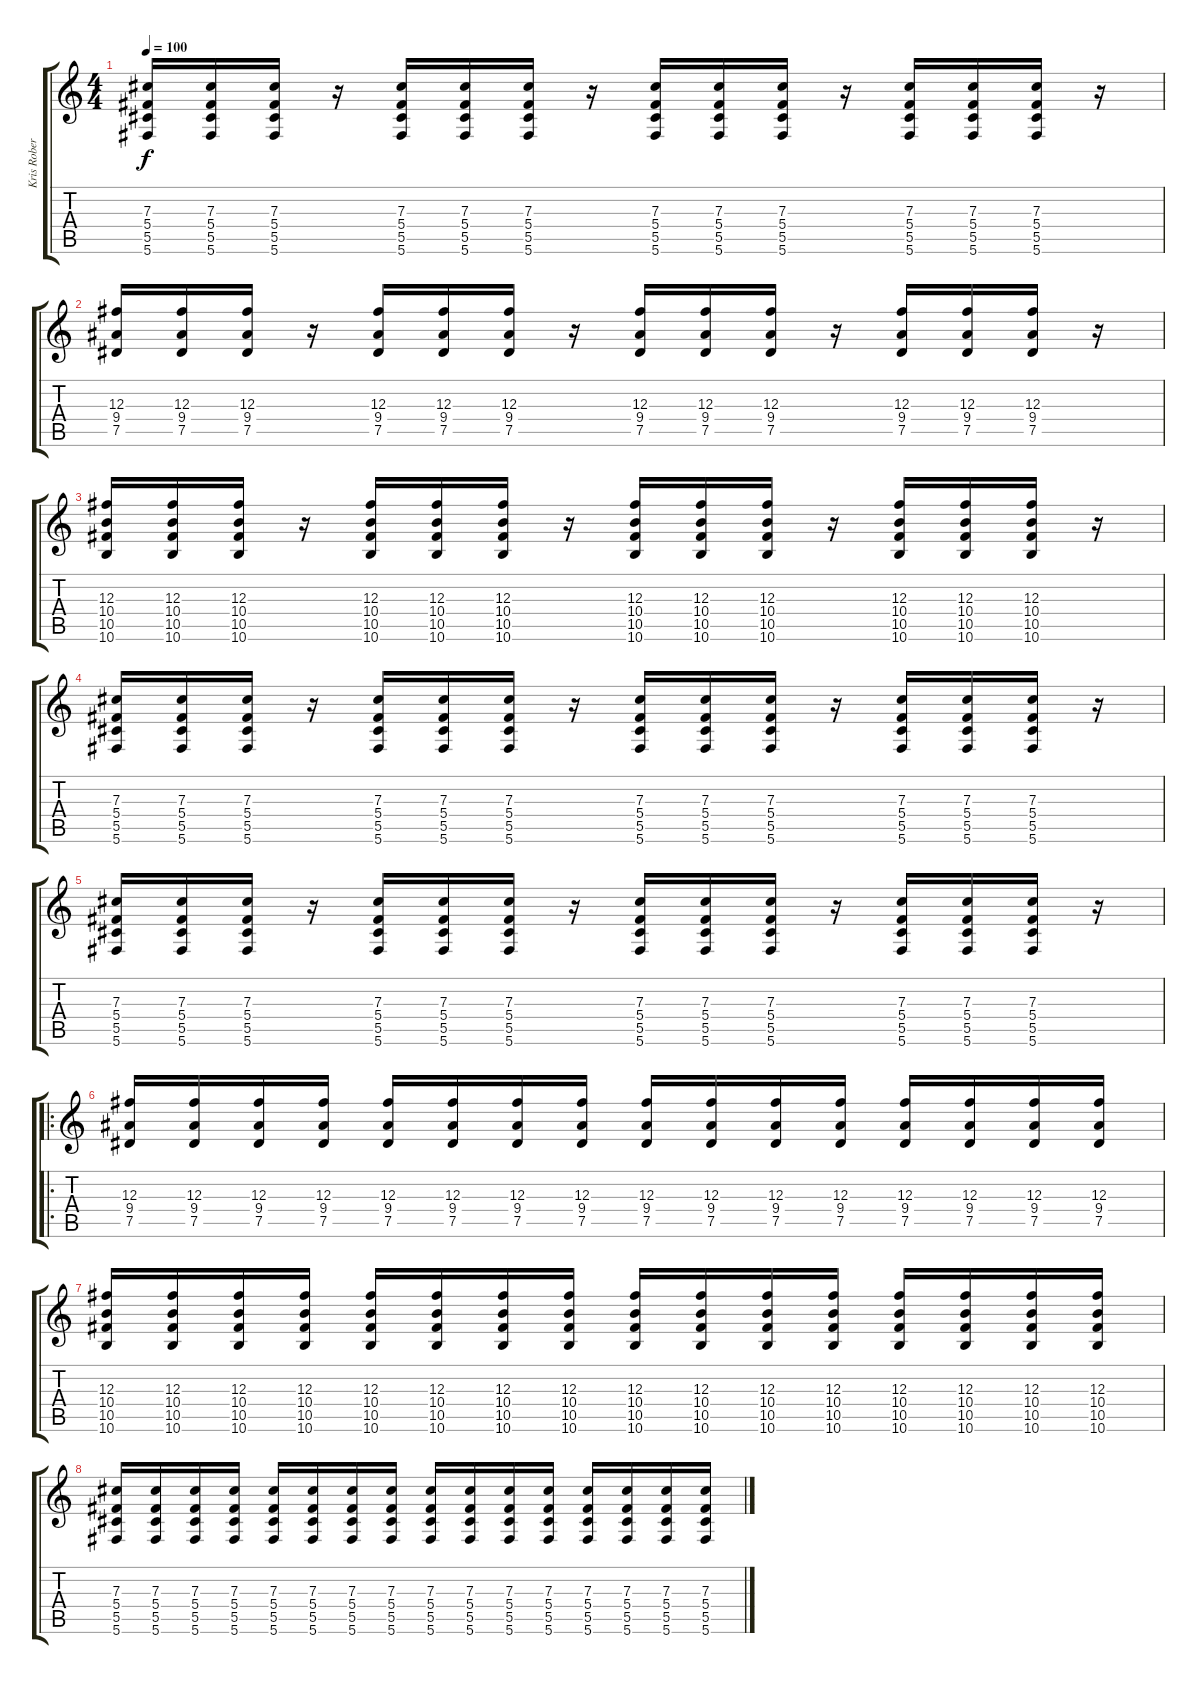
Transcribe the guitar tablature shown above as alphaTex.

\track ("Kris Roberts" "Kris Rober") {instrument overdrivenguitar}
\staff {score tabs}
\tuning (Eb4 Bb3 Gb3 Db3 Ab2 Db2) {hide}
\ts (4 4)
\tempo 100
\clef g2
\ks c
(7.3 5.4 5.5 5.6).16{dy f} (7.3 5.4 5.5 5.6).16 (7.3 5.4 5.5 5.6).16 r.16 (7.3 5.4 5.5 5.6).16 (7.3 5.4 5.5 5.6).16 (7.3 5.4 5.5 5.6).16 r.16 (7.3 5.4 5.5 5.6).16 (7.3 5.4 5.5 5.6).16 (7.3 5.4 5.5 5.6).16 r.16 (7.3 5.4 5.5 5.6).16 (7.3 5.4 5.5 5.6).16 (7.3 5.4 5.5 5.6).16 r.16 |
(12.3 9.4 7.5).16 (12.3 9.4 7.5).16 (12.3 9.4 7.5).16 r.16 (12.3 9.4 7.5).16 (12.3 9.4 7.5).16 (12.3 9.4 7.5).16 r.16 (12.3 9.4 7.5).16 (12.3 9.4 7.5).16 (12.3 9.4 7.5).16 r.16 (12.3 9.4 7.5).16 (12.3 9.4 7.5).16 (12.3 9.4 7.5).16 r.16 |
(12.3 10.4 10.5 10.6).16 (12.3 10.4 10.5 10.6).16 (12.3 10.4 10.5 10.6).16 r.16 (12.3 10.4 10.5 10.6).16 (12.3 10.4 10.5 10.6).16 (12.3 10.4 10.5 10.6).16 r.16 (12.3 10.4 10.5 10.6).16 (12.3 10.4 10.5 10.6).16 (12.3 10.4 10.5 10.6).16 r.16 (12.3 10.4 10.5 10.6).16 (12.3 10.4 10.5 10.6).16 (12.3 10.4 10.5 10.6).16 r.16 |
(7.3 5.4 5.5 5.6).16 (7.3 5.4 5.5 5.6).16 (7.3 5.4 5.5 5.6).16 r.16 (7.3 5.4 5.5 5.6).16 (7.3 5.4 5.5 5.6).16 (7.3 5.4 5.5 5.6).16 r.16 (7.3 5.4 5.5 5.6).16 (7.3 5.4 5.5 5.6).16 (7.3 5.4 5.5 5.6).16 r.16 (7.3 5.4 5.5 5.6).16 (7.3 5.4 5.5 5.6).16 (7.3 5.4 5.5 5.6).16 r.16 |
(7.3 5.4 5.5 5.6).16 (7.3 5.4 5.5 5.6).16 (7.3 5.4 5.5 5.6).16 r.16 (7.3 5.4 5.5 5.6).16 (7.3 5.4 5.5 5.6).16 (7.3 5.4 5.5 5.6).16 r.16 (7.3 5.4 5.5 5.6).16 (7.3 5.4 5.5 5.6).16 (7.3 5.4 5.5 5.6).16 r.16 (7.3 5.4 5.5 5.6).16 (7.3 5.4 5.5 5.6).16 (7.3 5.4 5.5 5.6).16 r.16 |
\ro
(12.3 9.4 7.5).16 (12.3 9.4 7.5).16 (12.3 9.4 7.5).16 (12.3 9.4 7.5).16 (12.3 9.4 7.5).16 (12.3 9.4 7.5).16 (12.3 9.4 7.5).16 (12.3 9.4 7.5).16 (12.3 9.4 7.5).16 (12.3 9.4 7.5).16 (12.3 9.4 7.5).16 (12.3 9.4 7.5).16 (12.3 9.4 7.5).16 (12.3 9.4 7.5).16 (12.3 9.4 7.5).16 (12.3 9.4 7.5).16 |
(12.3 10.4 10.5 10.6).16 (12.3 10.4 10.5 10.6).16 (12.3 10.4 10.5 10.6).16 (12.3 10.4 10.5 10.6).16 (12.3 10.4 10.5 10.6).16 (12.3 10.4 10.5 10.6).16 (12.3 10.4 10.5 10.6).16 (12.3 10.4 10.5 10.6).16 (12.3 10.4 10.5 10.6).16 (12.3 10.4 10.5 10.6).16 (12.3 10.4 10.5 10.6).16 (12.3 10.4 10.5 10.6).16 (12.3 10.4 10.5 10.6).16 (12.3 10.4 10.5 10.6).16 (12.3 10.4 10.5 10.6).16 (12.3 10.4 10.5 10.6).16 |
(7.3 5.4 5.5 5.6).16 (7.3 5.4 5.5 5.6).16 (7.3 5.4 5.5 5.6).16 (7.3 5.4 5.5 5.6).16 (7.3 5.4 5.5 5.6).16 (7.3 5.4 5.5 5.6).16 (7.3 5.4 5.5 5.6).16 (7.3 5.4 5.5 5.6).16 (7.3 5.4 5.5 5.6).16 (7.3 5.4 5.5 5.6).16 (7.3 5.4 5.5 5.6).16 (7.3 5.4 5.5 5.6).16 (7.3 5.4 5.5 5.6).16 (7.3 5.4 5.5 5.6).16 (7.3 5.4 5.5 5.6).16 (7.3 5.4 5.5 5.6).16
